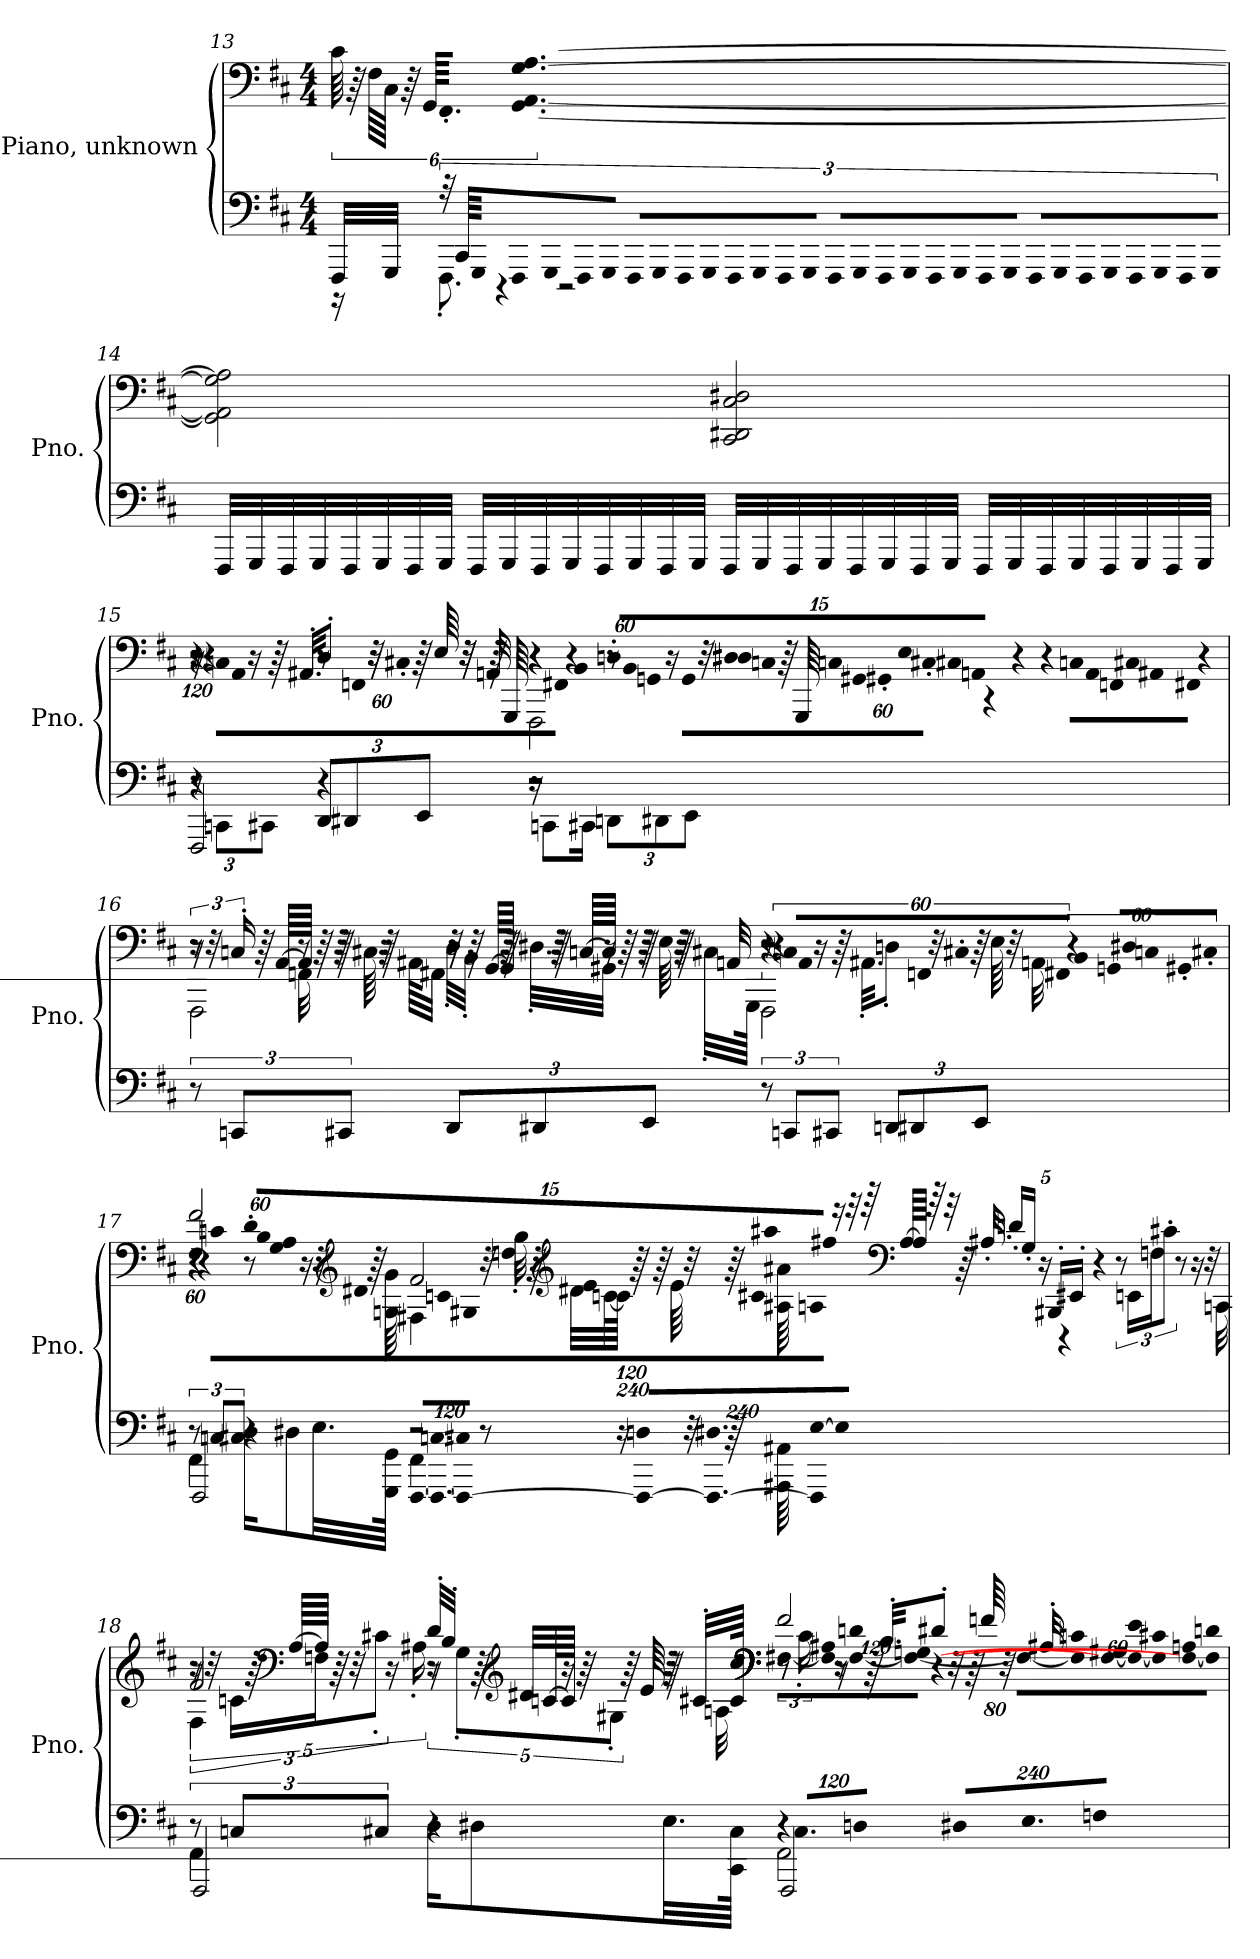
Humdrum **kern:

**kern	**kern
*part1	*part1
*staff2	*staff1
*I"Piano, unknown	*
*I'Pno.	*
!!LO:PB:g=z
*clefF4	*clefF4
*k[f#c#]	*k[f#c#]
*M4/4	*M4/4
=13	=13
*^	*
32FFF#/LLL	16r	96c#\
.	.	96r
.	.	96F#\LLLL
32GGG/JJJ	.	96C#\JJJJ
.	.	96r
.	.	96GG/KKKL
48r	8.FFF#'\	8.FF#'/J
96CC#/KLLL	.	.
32GGG/	.	.
32FFF#/	.	.
32GGG/	.	.
32FFF#/	.	.
32GGG/JJJ	.	.
32FFF#/LLL	4r	[2.GG\ [2.AA\ [2.G\ [2.A\
32GGG/	.	.
32FFF#/	.	.
32GGG/	.	.
32FFF#/	.	.
32GGG/	.	.
32FFF#/	.	.
32GGG/JJJ	.	.
32FFF#/LLL	2r	.
32GGG/	.	.
32FFF#/	.	.
32GGG/	.	.
32FFF#/	.	.
32GGG/	.	.
32FFF#/	.	.
32GGG/JJJ	.	.
32FFF#/LLL	.	.
32GGG/	.	.
32FFF#/	.	.
32GGG/	.	.
32FFF#/	.	.
32GGG/	.	.
32FFF#/	.	.
32GGG/JJJ	.	.
*v	*v	*
!!LO:LB:g=z
=14	=14
32FFF#/LLL	2GG\] 2AA\] 2G\] 2A\]
32GGG/	.
32FFF#/	.
32GGG/	.
32FFF#/	.
32GGG/	.
32FFF#/	.
32GGG/JJJ	.
32FFF#/LLL	.
32GGG/	.
32FFF#/	.
32GGG/	.
32FFF#/	.
32GGG/	.
32FFF#/	.
32GGG/JJJ	.
32FFF#/LLL	2CC#/ 2DD#X/ 2C#/ 2D#X/
32GGG/	.
32FFF#/	.
32GGG/	.
32FFF#/	.
32GGG/	.
32FFF#/	.
32GGG/JJJ	.
32FFF#/LLL	.
32GGG/	.
32FFF#/	.
32GGG/	.
32FFF#/	.
32GGG/	.
32FFF#/	.
32GGG/JJJ	.
!!LO:LB:g=z
=15	=15
*^	*^
*	*^	*	*
!	!	!	!	!LO:N:vis=16
*	*	*	*^	*^
4r	12r	2FFF#/	8r	1920%107r	4r	2r
!	!	!	!	!LO:N:vis=32	!	!
.	.	.	.	1920%53r	.	.
!	!	!	!	!LO:N:vis=32	!	!
.	12CCn\L	.	.	1920%53Cn\LLL	.	.
!	!	!	!	!LO:N:vis=32	!	!
.	.	.	.	1920%53AA\	.	.
.	.	.	16r	.	.	.
.	.	.	.	1920ryy	.	.
!	!	!	!	!LO:N:vis=32	!	!
.	.	.	.	1920%53FFn\J	.	.
!	!	!	!	!LO:N:vis=16	!	!
.	12CC#X\J	.	.	1920%107C#X'\	.	.
.	.	.	64r	.	.	.
.	.	.	32.AA#X'/KKL	.	.	.
!	!	!	!	!LO:N:vis=32	!	!
.	.	.	.	1920%53FF#X\JJk	.	.
*Xbrackettup	*	*	*	*	*	*
!	!	!	!	!LO:N:vis=32	!	!
12DD/L	4r	.	8D'/J	1920%53r	8r	.
!	!	!	!	!LO:N:vis=32	!	!
.	.	.	.	1920%53BB\	.	.
.	.	.	.	1920ryy	.	.
!	!	!	!	!LO:N:vis=32	!	!
.	.	.	.	1920%53GG\LLL	.	.
!	!	!	!	!LO:N:vis=32	!	!
12DD#X/	.	.	.	1920%53D#X\	.	.
!	!	!	!	!LO:N:vis=32	!	!
.	.	.	.	1920%53Cn\J	.	.
.	.	.	32r	.	16r	.
.	.	.	.	1920ryy	.	.
!	!	!	!	!LO:N:vis=16	!	!
.	.	.	.	1920%107GG#X'\	.	.
.	.	.	64r	.	.	.
12EE/J	.	.	.	.	.	.
.	.	.	64E/	.	.	.
.	.	.	32r	.	32r	.
!	!	!	!	!LO:N:vis=16	!	!
.	.	.	.	1920%107C#X'\JJ	.	.
.	.	.	64r	.	32AAn/	.
.	.	.	64GGG/	.	.	.
2r	16r	2r	4r	.	4r	2FFF#\
.	.	.	.	960r	.	.
.	.	.	.	640%17r	.	.
!	!	!	!	!LO:N:vis=16	!	!
.	.	.	.	1920%107r	.	.
.	8CCn\L	.	.	.	.	.
!	!	!	!	!LO:N:vis=32	!	!
.	.	.	.	1920%53Cn\LLL	.	.
!	!	!	!	!LO:N:vis=32	!	!
.	.	.	.	1920%53AA\	.	.
!	!	!	!	!LO:N:vis=32	!	!
.	.	.	.	1920%53FFn\	.	.
!	!	!	!	!LO:N:vis=32	!	!
.	.	.	.	1920%53C#X\	.	.
.	16CC#X\Jk	.	.	.	.	.
!	!	!	!	!LO:N:vis=32	!	!
.	.	.	.	1920%53AA#X\	.	.
.	.	.	.	1920ryy	.	.
!	!	!	!	!LO:N:vis=32	!	!
.	.	.	.	1920%53FF#X\JJJ	.	.
*	*	*	*Xbrackettup	*	*	*
!	!	!	!LO:N:vis=32	!	!	!
.	12DDn\L	.	1920%53Dn'/LLL	4r	8r	.
!	!	!	!LO:N:vis=32	!	!	!
.	.	.	1920%53BB/	.	.	.
.	.	.	1920ryy	.	.	.
!	!	!	!LO:N:vis=32	!	!	!
.	.	.	1920%53GGn/	.	.	.
!	!	!	!LO:N:vis=32	!	!	!
.	12DD#X\	.	1920%53D#X/	.	.	.
!	!	!	!LO:N:vis=32	!	!	!
.	.	.	1920%53Cn/	.	.	.
.	.	.	.	.	16r	.
.	.	.	1920ryy	.	.	.
!	!	!	!LO:N:vis=32	!	!	!
.	.	.	1920%53GG#X/	.	.	.
!	!	!	!LO:N:vis=32	!	!	!
.	12EE\J	.	1920%53E/	.	.	.
.	.	.	.	.	32r	.
!	!	!	!LO:N:vis=32	!	!	!
.	.	.	1920%53C#X/	.	.	.
.	.	.	.	.	64r	.
.	.	.	1920ryy	.	.	.
!	!	!	!LO:N:vis=32	!	!	!
.	.	.	1920%53AAn/JJJ	.	.	.
.	.	.	.	.	64GGG/	.
*v	*v	*v	*	*	*	*
!!LO:LB:g=z	!!	!!	!!
=16	=16	=16	=16	=16
*brackettup	*brackettup	*	*	*
12r	12r	8r	16r	2FFF#\
.	.	.	32r	.
12CCn/L	24Cn'/	.	.	.
.	.	.	64r	.
.	.	.	[64AA/LLLL	.
.	8r	32FFn\	64AA/JJJJ]	.
.	.	.	64r	.
.	.	64r	32r	.
12CC#X/J	.	.	.	.
.	.	64C#X\	.	.
.	.	64r	16r	.
.	.	64AA#X\KLLL	.	.
.	.	32FF#X\JJJ	.	.
*Xbrackettup	*	*	*	*
12DD/L	16r	32D'\LLL	32r	.
.	.	32BB'\JJJ	64r	.
.	.	.	[64GG/KLLL	.
.	32r	64r	32GG/JJJ]	.
.	.	32.D#X'\LLL	.	.
12DD#X/	.	.	.	.
.	64r	.	32r	.
.	[64Cn/LLLL	.	.	.
.	64C/JJJJ]	32GG#X\JJJ	16r	.
.	64r	.	.	.
.	32r	64r	.	.
12EE/J	.	.	.	.
.	.	64E\	.	.
.	16r	64r	32r	.
.	.	32C#X'\LLL	.	.
.	.	.	32AAn/	.
.	.	64GGG\JJJk	.	.
*brackettup	*	*	*	*
!	!LO:N:vis=16	!	!	!
12r	1920%107r	8r	2r	2FFF#\
!	!LO:N:vis=32	!	!	!
.	1920%53r	.	.	.
!	!LO:N:vis=32	!	!	!
12CCn/L	1920%53Cn/LLL	.	.	.
!	!LO:N:vis=32	!	!	!
.	1920%53AA/	.	.	.
.	.	16r	.	.
.	1920ryy	.	.	.
!	!LO:N:vis=32	!	!	!
.	1920%53FFn/J	.	.	.
!	!LO:N:vis=16	!	!	!
12CC#X/J	1920%107C#X'/	.	.	.
.	.	64r	.	.
.	.	32.AA#X'\KKL	.	.
!	!LO:N:vis=32	!	!	!
.	1920%53FF#X/JJk	.	.	.
*Xbrackettup	*	*	*	*
!	!LO:N:vis=32	!	!	!
12DDn/L	1920%53r	8Dn'\J	.	.
!	!LO:N:vis=32	!	!	!
.	1920%53BB/	.	.	.
.	1920ryy	.	.	.
!	!LO:N:vis=32	!	!	!
.	1920%53GGn/LLL	.	.	.
!	!LO:N:vis=32	!	!	!
12DD#X/	1920%53D#X/	.	.	.
!	!LO:N:vis=32	!	!	!
.	1920%53Cn/J	.	.	.
.	.	32r	.	.
.	1920ryy	.	.	.
!	!LO:N:vis=16	!	!	!
.	1920%107GG#X'/	.	.	.
.	.	64r	.	.
12EE/J	.	.	.	.
.	.	64E\	.	.
.	.	32r	.	.
!	!LO:N:vis=16	!	!	!
.	1920%107C#X'/JJ	.	.	.
.	.	32AAn\	.	.
1920ryy	.	1920ryy	1920ryy	1920ryy
!!LO:LB:g=z	!!	!!	!!
=17	=17	=17	=17	=17
*brackettup	*	*	*	*
*^	*	*	*	*
*	*^	*	*	*	*
!	!	!	!	!	!	!LO:N:vis=32
12r	4FF#\	2FFF#/	2f#/	4r	4F#/	1920%53r
!	!	!	!	!	!	!LO:N:vis=16
.	.	.	.	.	.	1920%107r
!	!	!	!	!	!	!LO:N:vis=32
12Cn/L	.	.	.	.	.	1920%53cn\LLL
!	!	!	!	!	!	!LO:N:vis=32
.	.	.	.	.	.	1920%53A\
.	.	.	.	.	.	1920ryy
!	!	!	!	!	!	!LO:N:vis=32
.	.	.	.	.	.	1920%53Fn\
!	!	!	!	!	!	!LO:N:vis=32
12C#X/J	.	.	.	.	.	1920%53c#X\
!	!	!	!	!	!	!LO:N:vis=32
.	.	.	.	.	.	1920%53A#X\JJJ
.	.	.	.	.	.	1920ryy
!	!	!	!	!	!	!LO:N:vis=32
.	.	.	.	.	.	1920%53r
*	*	*	*	*	*Xbrackettup	*
!	!	!	!	!	!LO:N:vis=32	!
4r	16D\KL	.	.	8r	1920%53d'/LLL	4r
!	!	!	!	!	!LO:N:vis=32	!
.	.	.	.	.	1920%53B/	.
.	.	.	.	.	1920ryy	.
!	!	!	!	!	!LO:N:vis=32	!
.	.	.	.	.	1920%53G/	.
.	8D#X\	.	.	.	.	.
*	*	*	*clefG2	*	*	*
!	!	!	!	!	!LO:N:vis=32	!
.	.	.	.	.	1920%53d#X/	.
!	!	!	!	!	!LO:N:vis=32	!
.	.	.	.	.	1920%53cn/	.
.	.	.	.	16r	.	.
.	.	.	.	.	1920ryy	.
!	!	!	!	!	!LO:N:vis=32	!
.	.	.	.	.	1920%53G#X/	.
!	!	!	!	!	!LO:N:vis=32	!
.	.	.	.	.	1920%53e/	.
.	32.E\LL	.	.	32r	.	.
!	!	!	!	!	!LO:N:vis=32	!
.	.	.	.	.	1920%53c#X/	.
.	.	.	.	64r	.	.
.	.	.	.	.	1920ryy	.
!	!	!	!	!	!LO:N:vis=32	!
.	.	.	.	.	1920%53An/JJJ	.
.	64GGG\ 64GG\JJJk	.	.	64Gn\ 64g\	.	.
*Xbrackettup	*	*	*	*	*	*
!LO:N:vis=16	!	!	!	!	!	!
*	*	*	*	*	*	*brackettup
[1920%137FFF#/LL	4FF#\	2r	2f#/	4F#X\	16r	12r
.	.	.	.	.	32r	.
!LO:N:vis=16.	!	!	!	!	!	!
960%103FFF#/_ 960%103Cn/	.	.	.	.	.	.
.	.	.	.	.	.	24cn\LL
.	.	.	.	.	64r	.
*	*	*	*clefF4	*	*	*
.	.	.	.	.	[64A/LLLL	.
.	.	.	.	.	64A/JJJJ]	24Fn\J
.	.	.	.	.	64r	.
.	.	.	.	.	32r	.
.	.	.	.	.	.	12c#X'\J
!LO:N:vis=16	!	!	!	!	!	!
1920%137FFF#/_ 1920%137C#X/JJ	.	.	.	.	.	.
.	.	.	.	.	64r	.
.	.	.	.	.	32.A#X'/	.
!LO:N:vis=16	!	!	!	!	!	!
1920%137FFF#/_ 1920%137Dn/LL	8r	.	.	32r	20dn'/LL	8r
.	.	.	.	32B'\	.	.
.	.	.	.	.	20G'/JJ	.
.	.	.	.	64r	.	.
!LO:N:vis=16.	!	!	!	!	!	!
960%103FFF#/_ 960%103D#X/	.	.	.	.	.	.
*	*	*	*clefG2	*	*	*
.	.	.	.	32d#X\LLL	.	.
.	.	.	.	.	20r	.
.	.	.	.	[64cn\L	.	.
.	16r	.	.	64c\JJJJ]	.	16r
.	.	.	.	64r	.	.
.	.	.	.	.	20G#X'/LL	.
.	.	.	.	64r	.	.
.	.	.	.	64e\	.	.
!LO:N:vis=32	!	!	!	!	!	!
640%23FFF#/] [640%23E/L	.	.	.	.	.	.
.	32r	.	.	32r	.	32r
.	.	.	.	.	20c#X'/JJ	.
!LO:N:vis=32	!	!	!	!	!	!
640%23E/JJJ]	.	.	.	.	.	.
.	64r	.	.	64r	.	32An\
.	64AAA#X\ 64AA#X\	.	.	64A#X\ 64a#X\	.	.
.	1920ryy	1920ryy	1920ryy	1920ryy	1920ryy	1920ryy
!!LO:LB:g=z	!!	!!	!!
=18	=18	=18	=18	=18	=18	=18
*brackettup	*	*	*	*	*	*
12r	4FF#\	2FFF#/	2f#/	12r	16r	5F#\
.	.	.	.	.	32r	.
12Cn/L	.	.	.	24cn\LL	.	.
.	.	.	.	.	64r	.
*	*	*	*clefF4	*	*	*
.	.	.	.	.	[64A/LLLL	.
.	.	.	.	24Fn\J	64A/JJJJ]	.
.	.	.	.	.	64r	.
.	.	.	.	.	32r	.
12C#X/J	.	.	.	12c#X'\J	.	.
.	.	.	.	.	16r	.
.	.	.	.	.	.	20A#X'\
4r	16D\KL	.	.	8r	32d'/LLL	20r
.	.	.	.	.	32B'/JJJ	.
.	.	.	.	.	.	10G'\L
.	8D#X\	.	.	.	64r	.
*	*	*	*clefG2	*	*	*
.	.	.	.	.	32d#X/LLL	.
.	.	.	.	.	[64cn/L	.
.	.	.	.	16r	64c/JJJJ]	.
.	.	.	.	.	64r	.
.	.	.	.	.	.	10G#X'\J
.	.	.	.	.	64r	.
.	.	.	.	.	64e/	.
.	32.E\LL	.	.	32r	64r	.
.	.	.	.	.	32c#X'/LLL	.
.	.	.	.	32An\	.	.
.	64CC#\ 64C#\JJJk	.	.	.	64c#/ 64cc#/JJJk	.
*	*	*	*clefF4	*	*	*
!LO:N:vis=16	!	!	!	!	!	!
*	*	*	*	*	*	*Xbrackettup
!	!	!	!	!	!	!LO:N:vis=8
1920%137r	2FF#\	2FFF#/	2f#/	12r	8r	[640%71F#X\L
!LO:N:vis=16.	!	!	!	!	!	!
960%103C#/LL	.	.	.	.	.	.
.	.	.	.	24c#'\	.	.
!	!	!	!	!	!	!LO:N:vis=16
.	.	.	.	.	.	1920%107F#\_ 1920%107A#X\L
.	.	.	.	8r	16r	.
!	!	!	!	!	!	!LO:N:vis=16
.	.	.	.	.	.	1920%107F#\_ 1920%107dn\
!LO:N:vis=16	!	!	!	!	!	!
1920%137Dn/JJ	.	.	.	.	.	.
.	.	.	.	.	64r	.
.	.	.	.	.	32.B'/KKL	.
!	!	!	!	!	!	!LO:N:vis=32
.	.	.	.	.	.	1920%53F#\_ 1920%53Gn\JJk
!LO:N:vis=16	!	!	!	!	!	!LO:N:vis=32
1920%137D#X/LL	.	.	.	4r	8d#X'/J	1920%53F#\LLL_
!	!	!	!	!	!	!LO:N:vis=32
.	.	.	.	.	.	1920%53F#\_ 1920%53cn\
.	.	.	.	.	.	1920ryy
!	!	!	!	!	!	!LO:N:vis=32
.	.	.	.	.	.	1920%53F#\_ 1920%53G#X\
!LO:N:vis=16.	!	!	!	!	!	!
960%103E/	.	.	.	.	.	.
!	!	!	!	!	!	!LO:N:vis=32
.	.	.	.	.	.	1920%53F#\_ 1920%53e\
!	!	!	!	!	!	!LO:N:vis=32
.	.	.	.	.	.	1920%53F#\_ 1920%53c#X\J
.	.	.	.	.	32r	.
.	.	.	.	.	.	1920ryy
!	!	!	!	!	!	!LO:N:vis=16
.	.	.	.	.	.	1920%107F#\_ 1920%107An\
.	.	.	.	.	64r	.
.	.	.	.	.	64fn/	.
!LO:N:vis=16	!	!	!	!	!	!
1920%137Fn/JJ	.	.	.	.	.	.
.	.	.	.	.	32r	.
!	!	!	!	!	!	!LO:N:vis=16
.	.	.	.	.	.	1920%107F#\_ 1920%107dn\JJ
.	.	.	.	.	32A#X'/	.
1920ryy	1920ryy	1920ryy	1920ryy	1920ryy	1920ryy	.
*v	*v	*v	*	*	*	*
*	*v	*v	*v	*v
=	=
*-	*-
